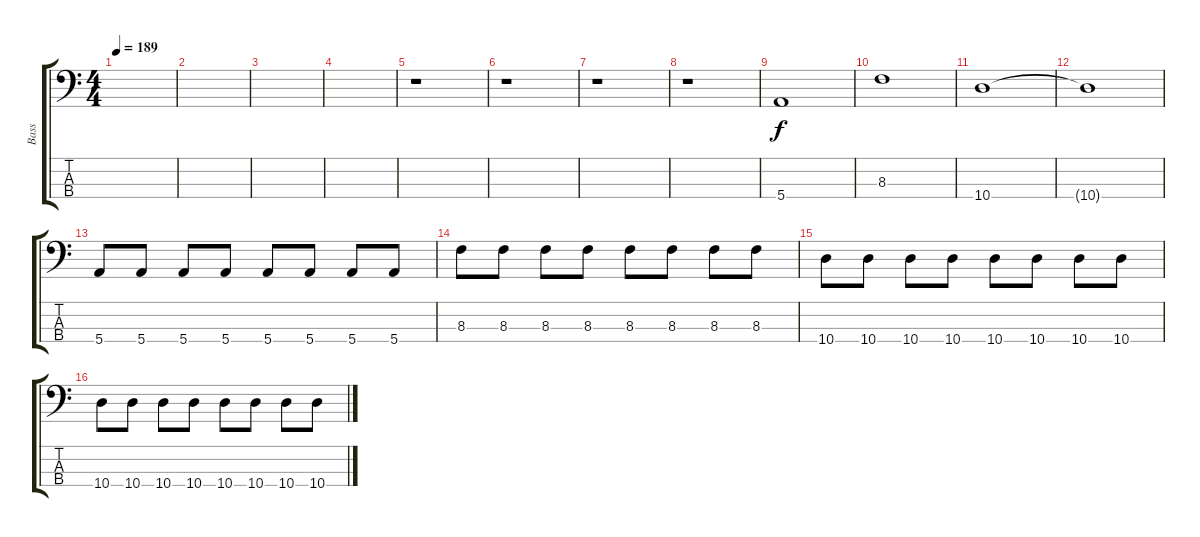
\track ("Bass" "Bass") {instrument electricbassfinger}
\staff {score tabs}
\tuning (G2 D2 A1 E1) {hide}
\ts (4 4)
\tempo 189
\clef f4
\ks c
|
|
|
|
r.1 |
r.1 |
r.1 |
r.1 |
5.4.1 |
8.3.1 |
10.4.1 |
10.4{t}.1 |
5.4.8 5.4.8 5.4.8 5.4.8 5.4.8 5.4.8 5.4.8 5.4.8 |
8.3.8 8.3.8 8.3.8 8.3.8 8.3.8 8.3.8 8.3.8 8.3.8 |
10.4.8 10.4.8 10.4.8 10.4.8 10.4.8 10.4.8 10.4.8 10.4.8 |
10.4.8 10.4.8 10.4.8 10.4.8 10.4.8 10.4.8 10.4.8 10.4.8
